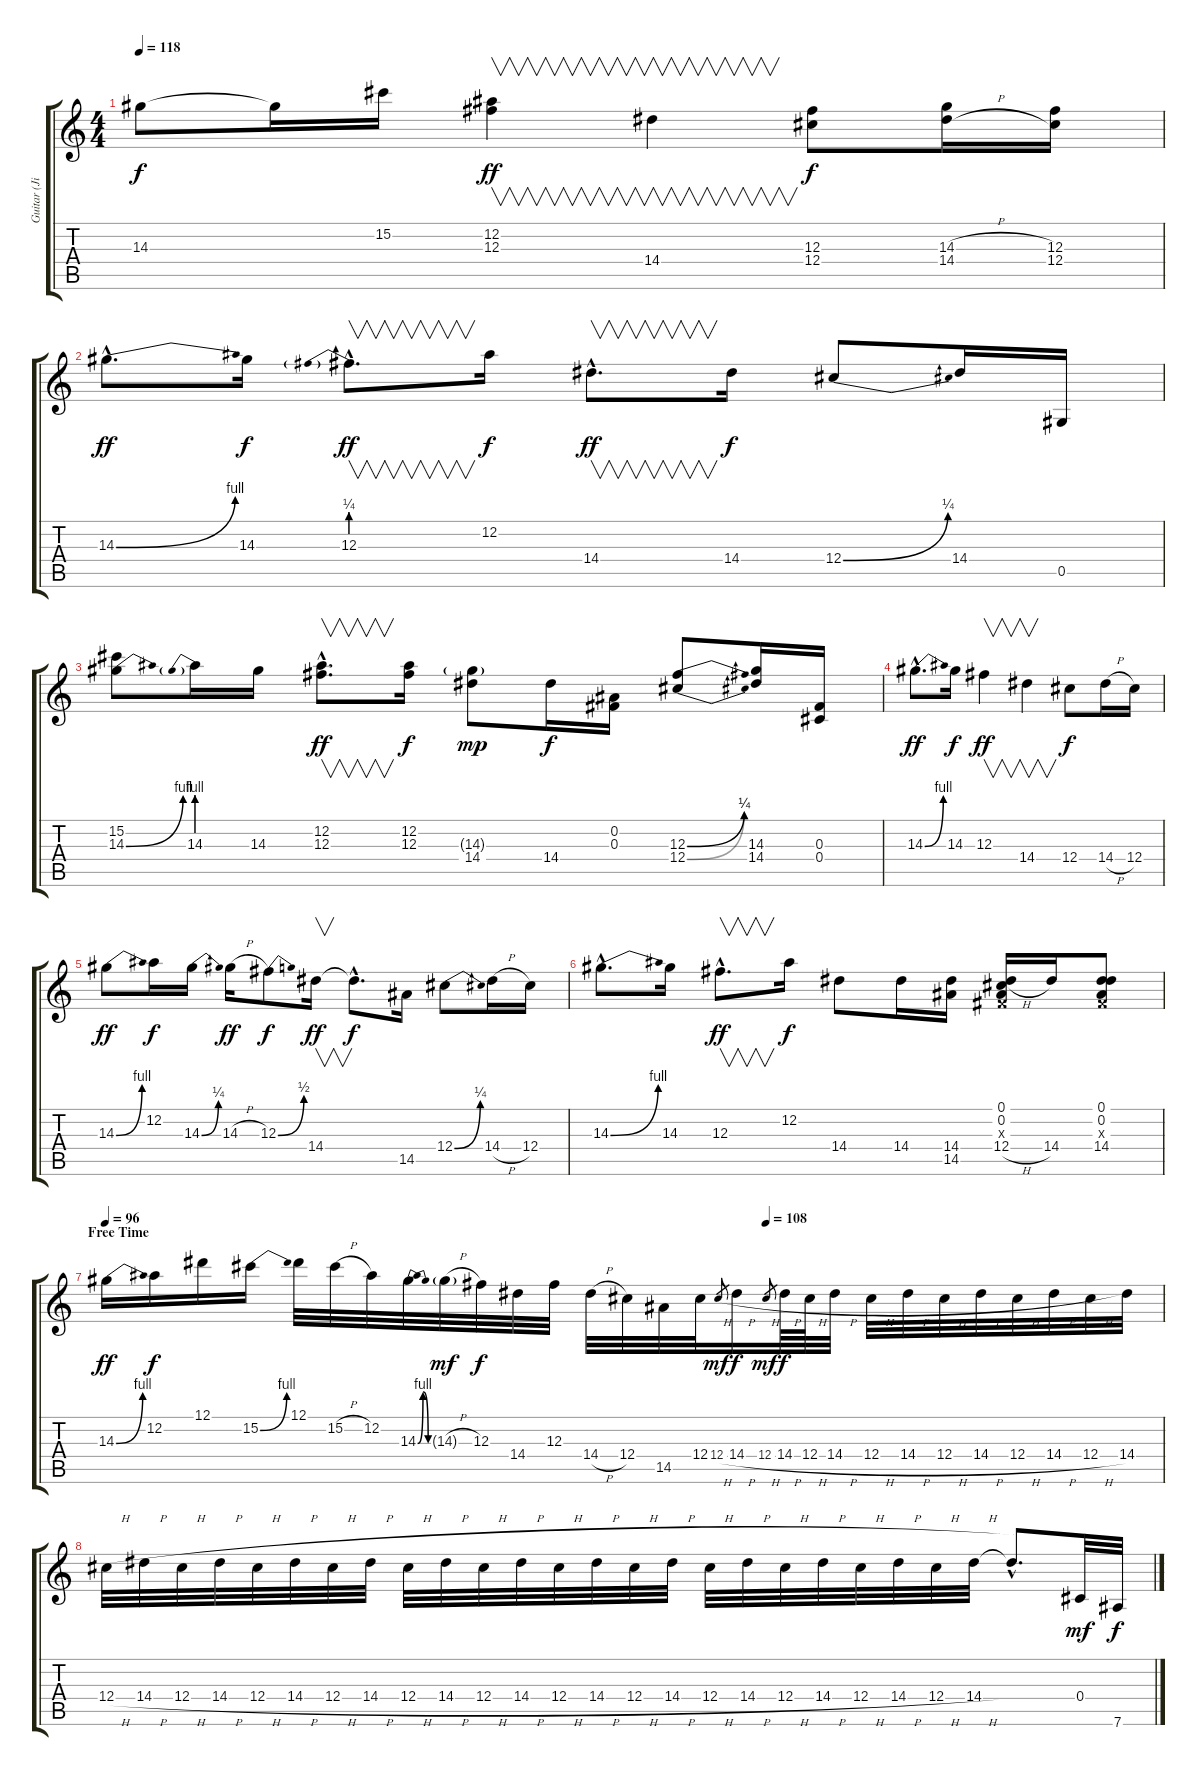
\track ("Guitar (Jimi Hendrix)" "Guitar (Ji") {instrument overdrivenguitar}
\staff {score tabs}
\tuning (Eb4 Bb3 Gb3 Db3 Ab2 Eb2) {hide}
\ts (4 4)
\tempo 118
\clef g2
\ks c
14.3.8{dy f} 14.3{t}.16 15.2.16 (12.2 12.3).4{v dy ff} 14.4.4{v} (12.3 12.4).8{dy f} (14.3{h} 14.4{h}).16 (12.3 12.4).16 |
14.3{be (bend 0 0 60 4) hac}.8{d dy ff} 14.3.16{dy f} 12.3{be (prebend 0 1 60 1) hac}.8{v d dy ff} 12.2.16{dy f} 14.4{hac}.8{v d dy ff} 14.4.16{dy f} 12.4{be (bend 0 0 60 1)}.8 14.4.16 0.5.16 |
(15.2 14.3{be (bend 0 0 60 4)}).8 14.3{be (prebend 0 4 60 4)}.16 14.3.16 (12.2{hac} 12.3{hac}).8{v d dy ff} (12.2 12.3).16{dy f} (14.3{g} 14.4).8{dy mp} 14.4.16{dy f} (0.2 0.3).16 (12.3{be (bend 0 0 60 1)} 12.4{be (bend 0 0 60 1)}).8 (14.3 14.4).16 (0.3 0.4).16 |
14.3{be (bend 0 0 60 4) hac}.8{d dy ff} 14.3.16{dy f} 12.3.4{v dy ff} 14.4.4{v} 12.4.8{dy f} 14.4{h}.16 12.4.16 |
14.3{be (bend 0 0 60 4)}.8{dy ff} 12.2.16{dy f} 14.3{be (bend 0 0 60 1)}.16 14.3{h}.16{dy ff} 12.3{be (bend 0 0 60 2)}.8{dy f} 14.4.16{v dy ff} 14.4{hac t}.8{d dy f} 14.5.16 12.4{be (bend 0 0 60 1)}.8 14.4{h}.16 12.4.16 |
14.3{be (bend 0 0 60 4) hac}.8{d} 14.3.16 12.3{hac}.8{v d dy ff} 12.2.16{dy f} 14.4.8 14.4.16 (14.4 14.5).16 (0.1 0.2 0.3{x} 12.4{h}).16 14.4.16 (0.1 0.2 0.3{x} 14.4).8 |
\section ("" "Free Time")
\tempo 96
\tempo (108 0.625)
14.3{be (bend 0 0 60 4)}.16{dy ff} 12.2.16{dy f} 12.1.16 15.2{be (bend 0 0 60 4)}.16 12.1.32 15.2{h}.32 12.2.32 14.3{be (bendrelease 0 0 15 4 30 4 60 0)}.32 14.3{h g}.32{dy mf} 12.3.32{dy f} 14.4.32 12.3.32 14.4{h}.32 12.4.32 14.5.32 12.4.32 12.4{h}.8{gr dy mf} 14.4{h}.16{dy f} 12.4{h}.8{gr dy mf} 14.4{h}.64{dy f} 12.4{h}.64 14.4{h}.32 12.4{h}.32 14.4{h}.32 12.4{h}.32 14.4{h}.32 12.4{h}.32 14.4{h}.32 12.4{h}.32 14.4.32 |
12.4{h}.32 14.4{h}.32 12.4{h}.32 14.4{h}.32 12.4{h}.32 14.4{h}.32 12.4{h}.32 14.4{h}.32 12.4{h}.32 14.4{h}.32 12.4{h}.32 14.4{h}.32 12.4{h}.32 14.4{h}.32 12.4{h}.32 14.4{h}.32 12.4{h}.32 14.4{h}.32 12.4{h}.32 14.4{h}.32 12.4{h}.32 14.4{h}.32 12.4{h}.32 14.4{h}.32 14.4{hac t}.8{d} 0.4.32{dy mf} 7.6.32{dy f}
